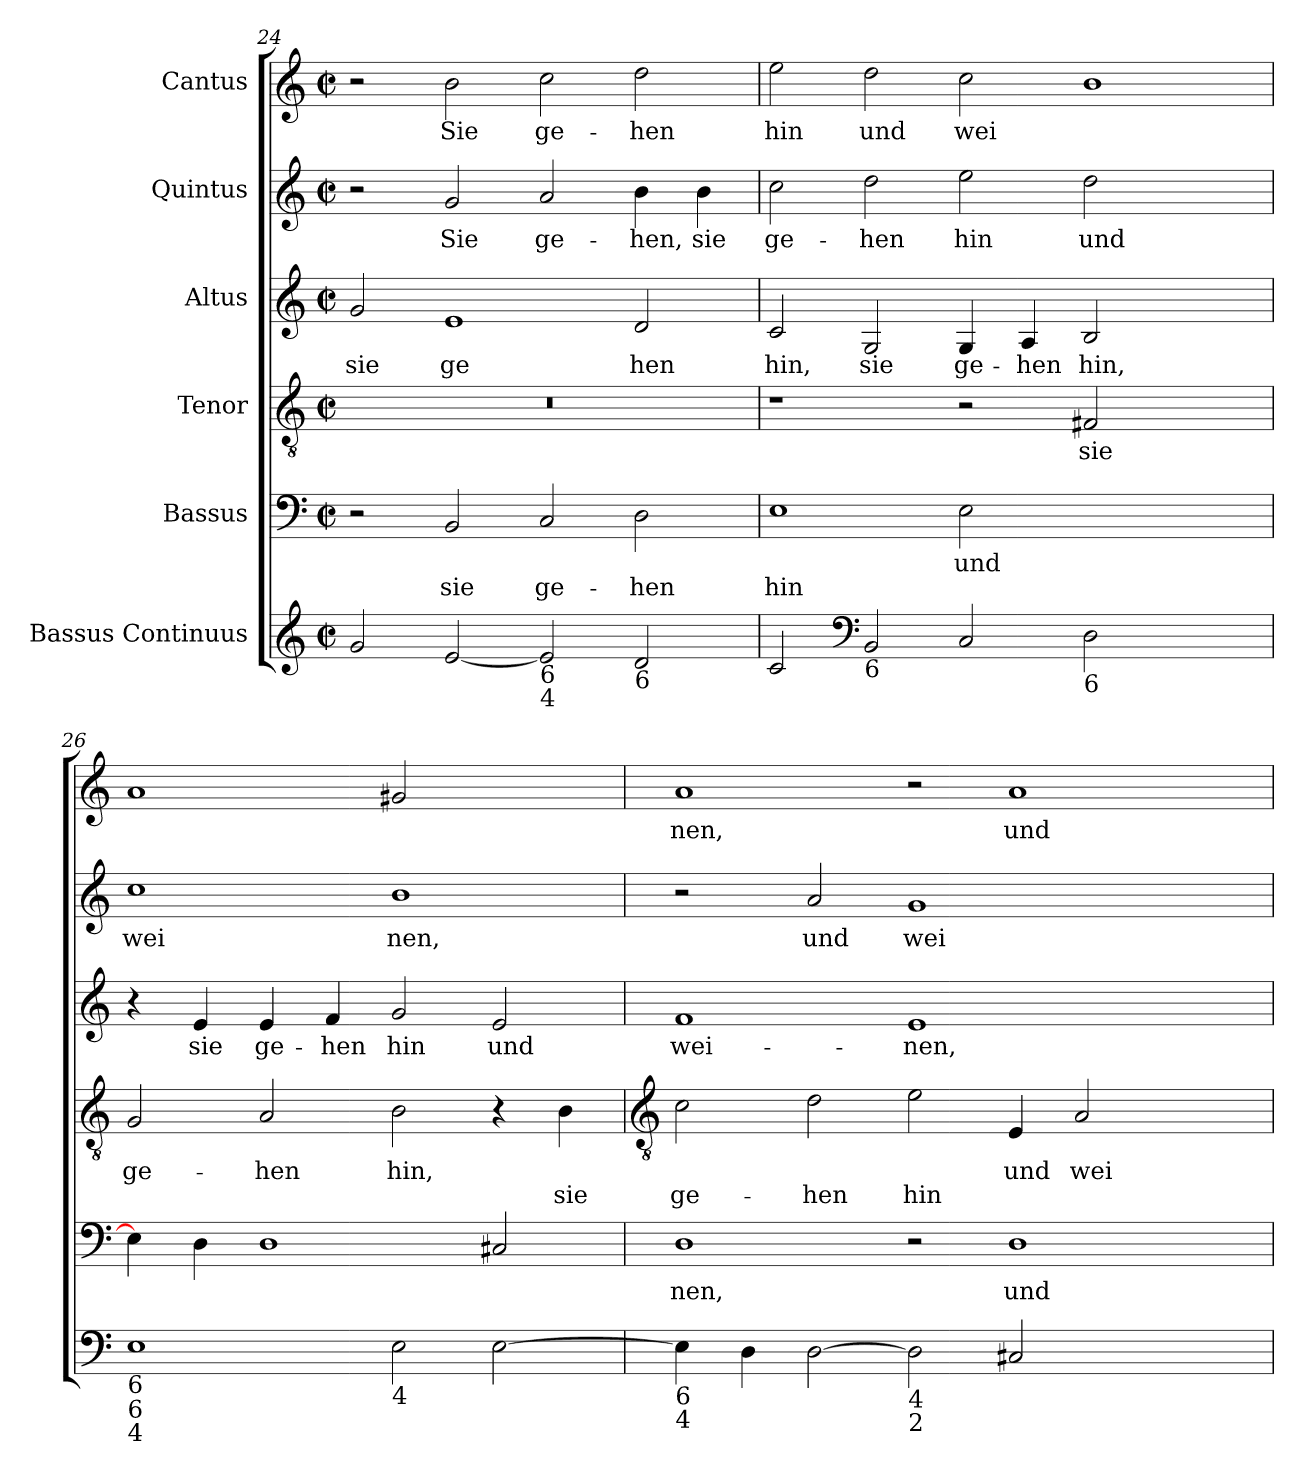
**kern	**kern	**text	**text	**kern	**text	**text	**kern	**text	**kern	**text	**kern	**text
*part6	*part5	*part5	*part5	*part4	*part4	*part4	*part3	*part3	*part2	*part2	*part1	*part1
*staff6	*staff5	*staff5	*staff5	*staff4	*staff4	*staff4	*staff3	*staff3	*staff2	*staff2	*staff1	*staff1
*I"Bassus Continuus	*I"Bassus	*	*	*I"Tenor	*	*	*I"Altus	*	*I"Quintus	*	*I"Cantus	*
!!LO:LB:g=z
*clefG2	*clefF4	*	*	*clefGv2	*	*	*clefG2	*	*clefG2	*	*clefG2	*
*k[]	*k[]	*	*	*k[]	*	*	*k[]	*	*k[]	*	*k[]	*
*C:	*C:	*	*	*C:	*	*	*C:	*	*C:	*	*C:	*
*M4/2	*M4/2	*	*	*M4/2	*	*	*M4/2	*	*M4/2	*	*M4/2	*
*met(c|)	*met(c|)	*	*	*met(c|)	*	*	*met(c|)	*	*met(c|)	*	*met(c|)	*
=24	=24	=24	=24	=24	=24	=24	=24	=24	=24	=24	=24	=24
!	!	!	!	!	!	!	!	!LO:LY:b	!	!	!	!
2g	2r	.	.	0r	.	.	2g	sie	2r	.	2r	.
!	!	!	!LO:LY:b	!	!	!	!	!LO:LY:b	!	!LO:LY:b	!	!LO:LY:b
[2e	2BB	.	sie	.	.	.	1e	ge	2g	Sie	2b	Sie
!LO:TX:b:t=6\n4	!	!	!	!	!	!	!	!	!	!	!	!
!	!	!	!LO:LY:b	!	!	!	!	!	!	!LO:LY:b	!	!LO:LY:b
2e]	2C	.	ge-	.	.	.	.	.	2a	ge-	2cc	ge-
!LO:TX:b:t=6	!	!	!	!	!	!	!	!	!	!	!	!
!	!	!	!LO:LY:b	!	!	!	!	!LO:LY:b	!	!LO:LY:b	!	!LO:LY:b
2d	2D	.	-hen	.	.	.	2d	hen	4b	-hen,	2dd	-hen
!	!	!	!	!	!	!	!	!	!	!LO:LY:b	!	!
.	.	.	.	.	.	.	.	.	4b	sie	.	.
=25	=25	=25	=25	=25	=25	=25	=25	=25	=25	=25	=25	=25
!	!	!	!LO:LY:b	!	!	!	!	!LO:LY:b	!	!LO:LY:b	!	!LO:LY:b
2c	1E	.	hin	1r	.	.	2c	hin,	2cc	ge-	2ee	hin
*clefF4	*	*	*	*	*	*	*	*	*	*	*	*
!LO:TX:b:t=6	!	!	!	!	!	!	!	!	!	!	!	!
!	!	!	!	!	!	!	!	!LO:LY:b	!	!LO:LY:b	!	!LO:LY:b
2BB	.	.	.	.	.	.	2G	sie	2dd	-hen	2dd	und
!	!	!LO:LY:b	!	!	!	!	!	!LO:LY:b	!	!LO:LY:b	!	!LO:LY:b
2C	2E	und	.	2r	.	.	4G	ge-	2ee	hin	2cc	wei
!	!	!	!	!	!	!	!	!LO:LY:b	!	!	!	!
.	.	.	.	.	.	.	4A	-hen	.	.	.	.
!LO:TX:b:t=6	!	!	!	!	!	!	!	!	!	!	!	!
!	!	!LO:LY:b	!	!	!LO:LY:b	!	!	!LO:LY:b	!	!LO:LY:b	!	!
2D	[2Eyy	wei	.	2F#X	sie	.	2B	hin,	2dd	und	1b	.
2ryy	2ryy	.	.	2ryy	.	.	2ryy	.	2ryy	.	.	.
!!LO:LB:g=z
=26	=26	=26	=26	=26	=26	=26	=26	=26	=26	=26	=26	=26
!LO:TX:b:t=6	!	!	!	!	!	!	!	!	!	!	!	!
!LO:TX:b:t=6\n4	!	!	!	!	!	!	!	!	!	!	!	!
!	!	!	!	!	!LO:LY:b	!	!	!	!	!LO:LY:b	!	!
1E	4E]	.	.	2G	ge-	.	4r	.	1cc	wei	1a	.
!	!	!	!	!	!	!	!	!LO:LY:b	!	!	!	!
.	4D	.	.	.	.	.	4e	sie	.	.	.	.
!	!	!	!	!	!LO:LY:b	!	!	!LO:LY:b	!	!	!	!
.	1D	.	.	2A	-hen	.	4e	ge-	.	.	.	.
!	!	!	!	!	!	!	!	!LO:LY:b	!	!	!	!
.	.	.	.	.	.	.	4f	-hen	.	.	.	.
!LO:TX:b:t=4	!	!	!	!	!	!	!	!	!	!	!	!
!	!	!	!	!	!LO:LY:b	!	!	!LO:LY:b	!	!LO:LY:b	!	!
2E	.	.	.	2B	hin,	.	2g	hin	1b	nen,	2g#X	.
!	!	!	!	!	!	!	!	!LO:LY:b	!	!	!	!
[2E	2C#X	.	.	4r	.	.	2e	und	.	.	2ryy	.
!	!	!	!	!	!	!LO:LY:b	!	!	!	!	!	!
.	.	.	.	4B	.	sie	.	.	.	.	.	.
!!LO:LB:g=z
=27	=27	=27	=27	=27	=27	=27	=27	=27	=27	=27	=27	=27
*	*	*	*	*clefGv2	*	*	*	*	*	*	*	*
!LO:TX:b:t=6\n4	!	!	!	!	!	!	!	!	!	!	!	!
!	!	!LO:LY:b	!	!	!	!LO:LY:b	!	!LO:LY:b	!	!	!	!LO:LY:b
4E]	1D	nen,	.	2c	.	ge-	1f	wei-	2r	.	1a	nen,
4D	.	.	.	.	.	.	.	.	.	.	.	.
!	!	!	!	!	!	!LO:LY:b	!	!	!	!LO:LY:b	!	!
[2D	.	.	.	2d	.	-hen	.	.	2a	und	.	.
!LO:TX:b:t=4\n2	!	!	!	!	!	!	!	!	!	!	!	!
!	!	!	!	!	!	!LO:LY:b	!	!LO:LY:b	!	!LO:LY:b	!	!
2D]	2r	.	.	2e	.	hin	1e	-nen,	1g	wei	2r	.
!	!	!LO:LY:b	!	!	!LO:LY:b	!	!	!	!	!	!	!LO:LY:b
2C#X	1D	und	.	4E	und	.	.	.	.	.	1a	und
!	!	!	!	!	!LO:LY:b	!	!	!	!	!	!	!
.	.	.	.	2A	wei	.	.	.	.	.	.	.
2ryy	.	.	.	.	.	.	2ryy	.	2ryy	.	.	.
.	.	.	.	4ryy	.	.	.	.	.	.	.	.
=	=	=	=	=	=	=	=	=	=	=	=	=
*-	*-	*-	*-	*-	*-	*-	*-	*-	*-	*-	*-	*-
